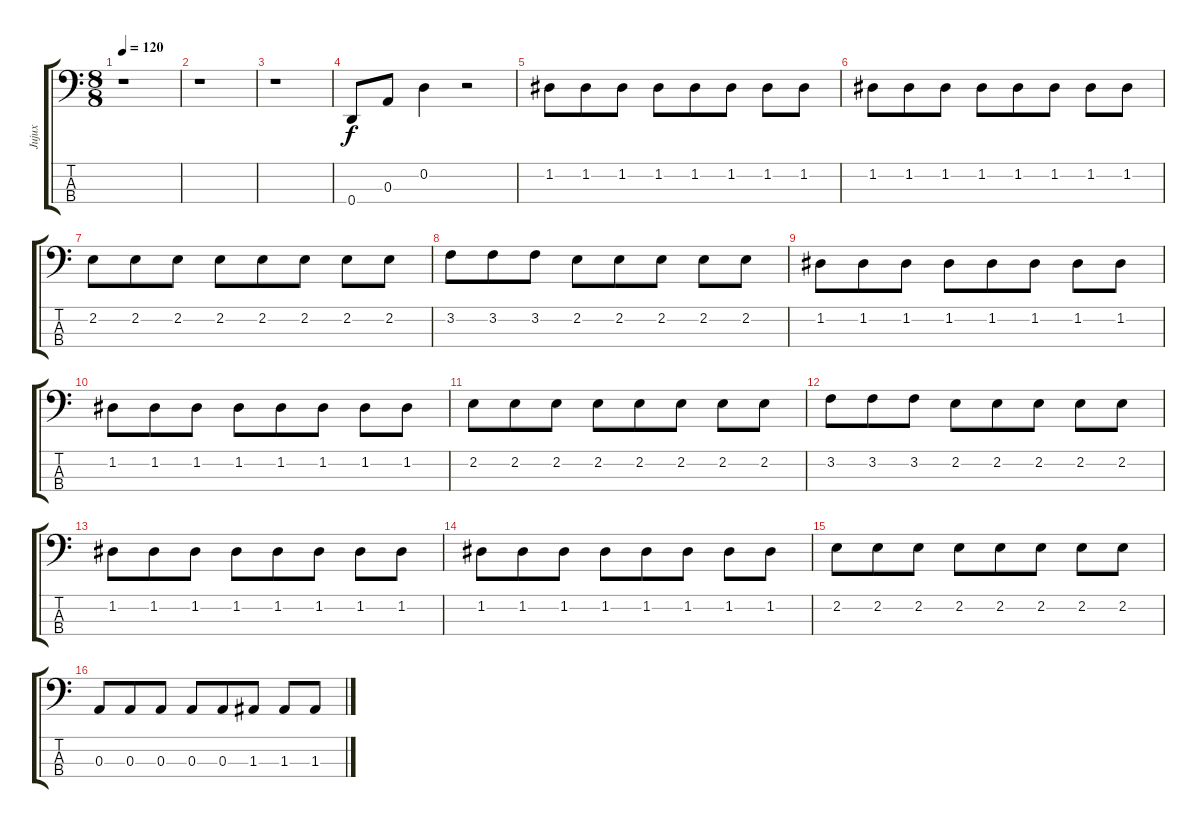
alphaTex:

\track ("Jujux" "Jujux") {instrument electricbassfinger}
\staff {score tabs}
\tuning (G2 D2 A1 D1) {hide}
\ts (8 8)
\tempo 120
\clef f4
\ks c
r.1{dy f instrument electricbassfinger} |
r.1 |
r.1 |
0.4.8 0.3.8 0.2.4 r.2 |
1.2.8 1.2.8 1.2.8 1.2.8 1.2.8 1.2.8 1.2.8 1.2.8 |
1.2.8 1.2.8 1.2.8 1.2.8 1.2.8 1.2.8 1.2.8 1.2.8 |
2.2.8 2.2.8 2.2.8 2.2.8 2.2.8 2.2.8 2.2.8 2.2.8 |
3.2.8 3.2.8 3.2.8 2.2.8 2.2.8 2.2.8 2.2.8 2.2.8 |
1.2.8 1.2.8 1.2.8 1.2.8 1.2.8 1.2.8 1.2.8 1.2.8 |
1.2.8 1.2.8 1.2.8 1.2.8 1.2.8 1.2.8 1.2.8 1.2.8 |
2.2.8 2.2.8 2.2.8 2.2.8 2.2.8 2.2.8 2.2.8 2.2.8 |
3.2.8 3.2.8 3.2.8 2.2.8 2.2.8 2.2.8 2.2.8 2.2.8 |
1.2.8 1.2.8 1.2.8 1.2.8 1.2.8 1.2.8 1.2.8 1.2.8 |
1.2.8 1.2.8 1.2.8 1.2.8 1.2.8 1.2.8 1.2.8 1.2.8 |
2.2.8 2.2.8 2.2.8 2.2.8 2.2.8 2.2.8 2.2.8 2.2.8 |
0.3.8 0.3.8 0.3.8 0.3.8 0.3.8 1.3.8 1.3.8 1.3.8
